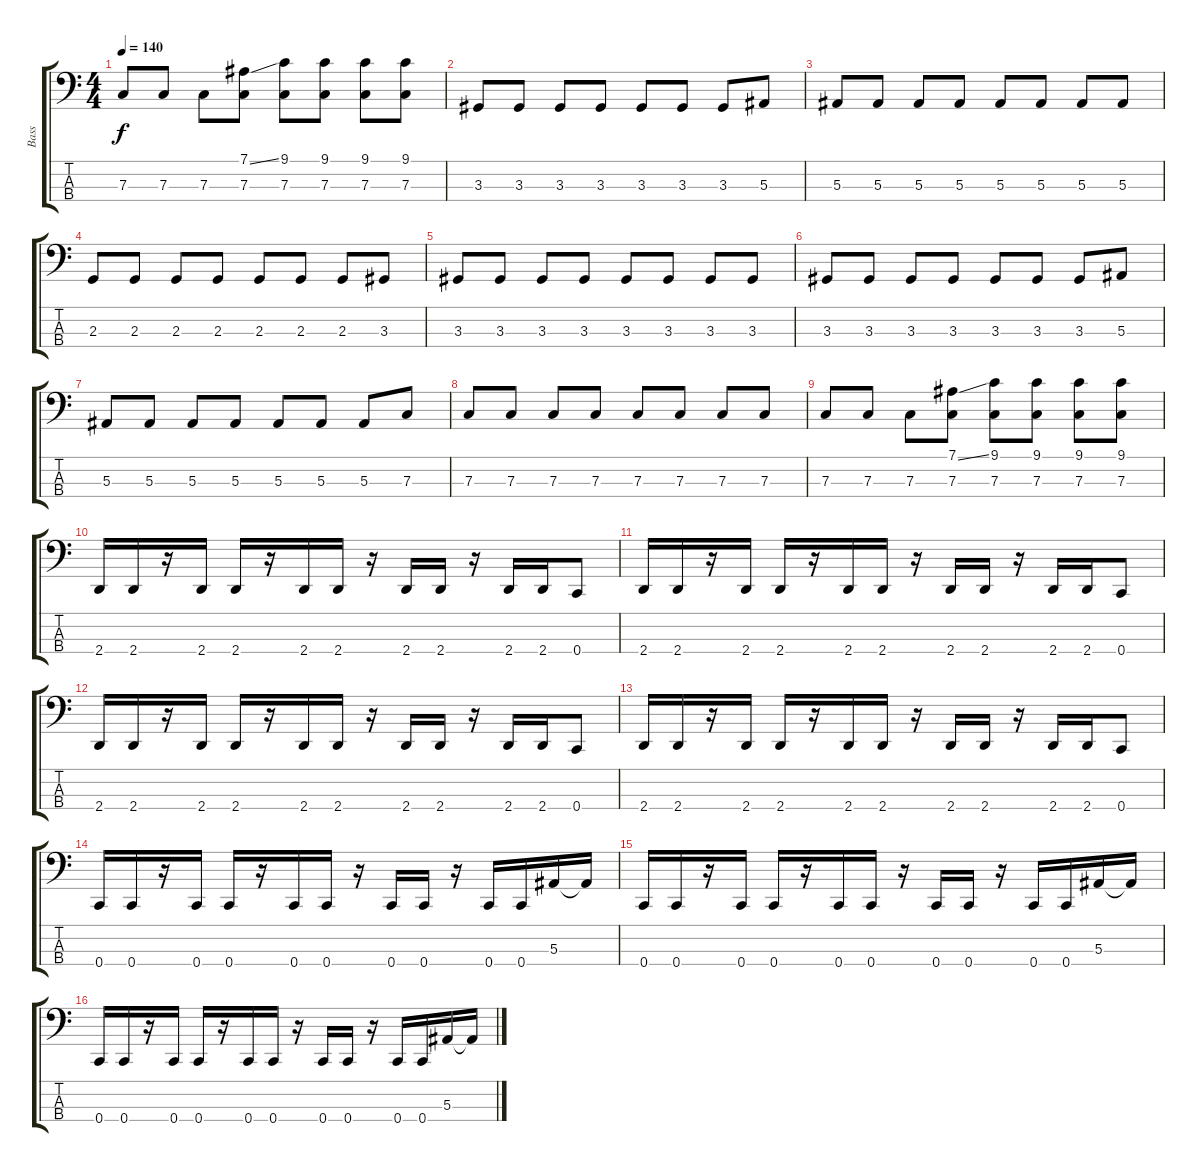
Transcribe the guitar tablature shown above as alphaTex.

\track ("Bass" "Bass") {instrument electricbasspick}
\staff {score tabs}
\tuning (Eb2 Bb1 F1 C1) {hide}
\ts (4 4)
\tempo 140
\clef f4
\ks c
7.3.8{dy f} 7.3.8 7.3.8 (7.1{ss} 7.3).8 (9.1 7.3).8 (9.1 7.3).8 (9.1 7.3).8 (9.1 7.3).8 |
3.3.8 3.3.8 3.3.8 3.3.8 3.3.8 3.3.8 3.3.8 5.3.8 |
5.3.8 5.3.8 5.3.8 5.3.8 5.3.8 5.3.8 5.3.8 5.3.8 |
2.3.8 2.3.8 2.3.8 2.3.8 2.3.8 2.3.8 2.3.8 3.3.8 |
3.3.8 3.3.8 3.3.8 3.3.8 3.3.8 3.3.8 3.3.8 3.3.8 |
3.3.8 3.3.8 3.3.8 3.3.8 3.3.8 3.3.8 3.3.8 5.3.8 |
5.3.8 5.3.8 5.3.8 5.3.8 5.3.8 5.3.8 5.3.8 7.3.8 |
7.3.8 7.3.8 7.3.8 7.3.8 7.3.8 7.3.8 7.3.8 7.3.8 |
7.3.8 7.3.8 7.3.8 (7.1{ss} 7.3).8 (9.1 7.3).8 (9.1 7.3).8 (9.1 7.3).8 (9.1 7.3).8 |
2.4.16 2.4.16 r.16 2.4.16 2.4.16 r.16 2.4.16 2.4.16 r.16 2.4.16 2.4.16 r.16 2.4.16 2.4.16 0.4.8 |
2.4.16{volume 12} 2.4.16 r.16 2.4.16 2.4.16 r.16 2.4.16 2.4.16 r.16 2.4.16 2.4.16 r.16 2.4.16 2.4.16 0.4.8 |
2.4.16 2.4.16 r.16 2.4.16 2.4.16 r.16 2.4.16 2.4.16 r.16 2.4.16 2.4.16 r.16 2.4.16 2.4.16 0.4.8 |
2.4.16 2.4.16 r.16 2.4.16 2.4.16 r.16 2.4.16 2.4.16 r.16 2.4.16 2.4.16 r.16 2.4.16 2.4.16 0.4.8 |
0.4.16 0.4.16 r.16 0.4.16 0.4.16 r.16 0.4.16 0.4.16 r.16 0.4.16 0.4.16 r.16 0.4.16 0.4.16 5.3.16 5.3{t}.16 |
0.4.16 0.4.16 r.16 0.4.16 0.4.16 r.16 0.4.16 0.4.16 r.16 0.4.16 0.4.16 r.16 0.4.16 0.4.16 5.3.16 5.3{t}.16 |
0.4.16 0.4.16 r.16 0.4.16 0.4.16 r.16 0.4.16 0.4.16 r.16 0.4.16 0.4.16 r.16 0.4.16 0.4.16 5.3.16 5.3{t}.16
